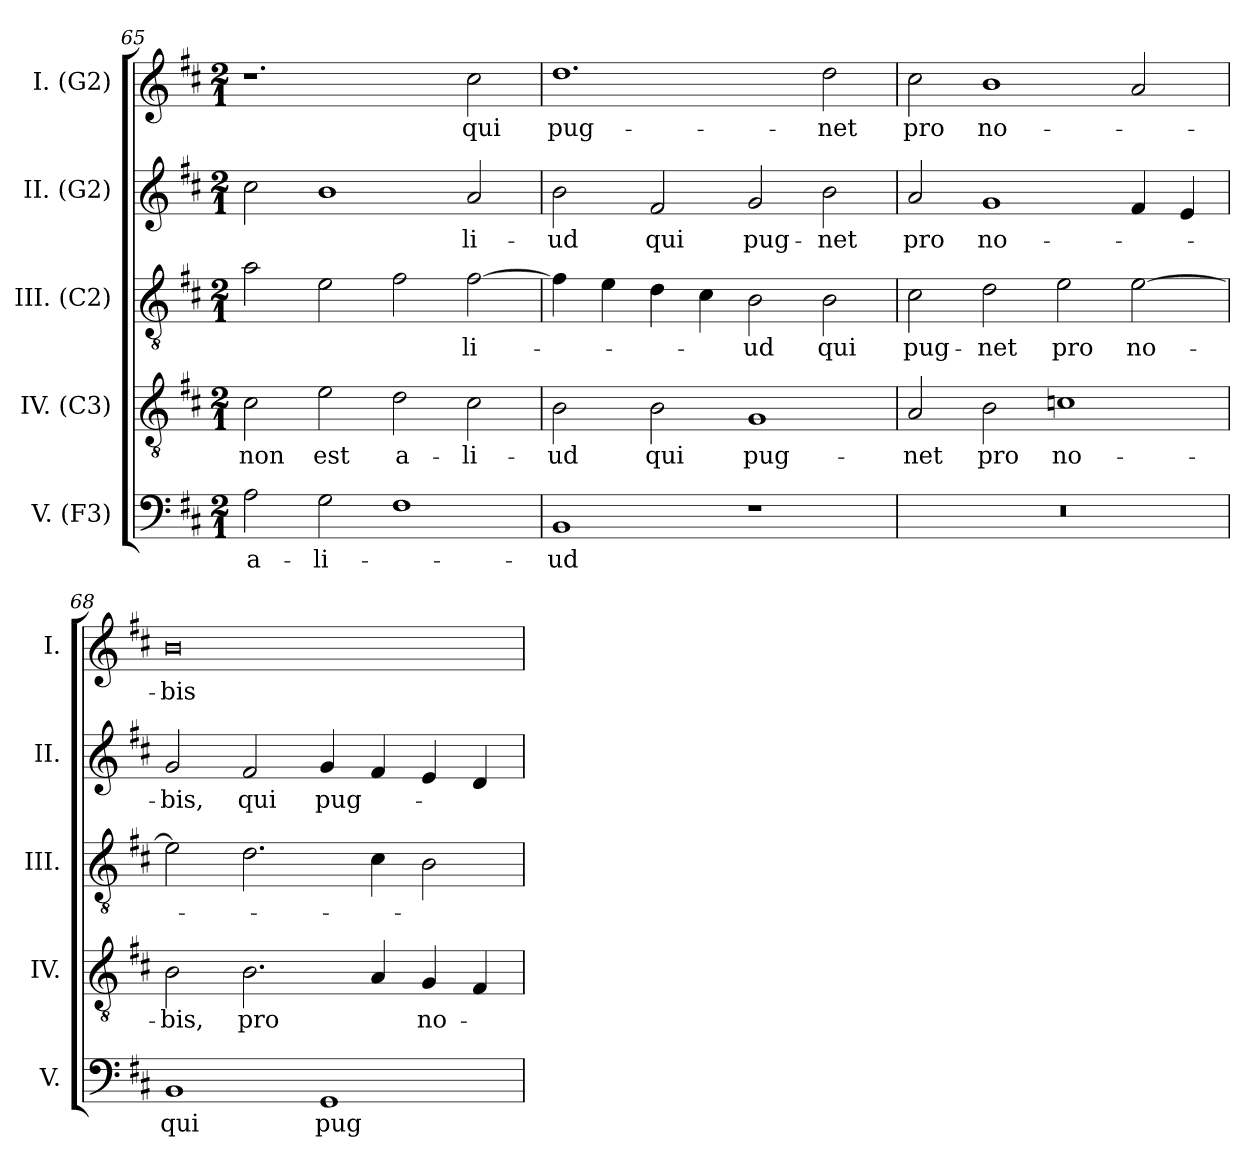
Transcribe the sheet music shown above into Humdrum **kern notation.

**kern	**text	**kern	**text	**kern	**text	**kern	**text	**kern	**text
*part5	*part5	*part4	*part4	*part3	*part3	*part2	*part2	*part1	*part1
*staff5	*staff5	*staff4	*staff4	*staff3	*staff3	*staff2	*staff2	*staff1	*staff1
*I"V. (F3)	*	*I"IV. (C3)	*	*I"III. (C2)	*	*I"II. (G2)	*	*I"I. (G2)	*
*I'V.	*	*I'IV.	*	*I'III.	*	*I'II.	*	*I'I.	*
!!LO:LB:g=z
*clefF4	*	*clefGv2	*	*clefGv2	*	*clefG2	*	*clefG2	*
*	*	*	*	*ITrd7c12	*	*ITrd7c12	*	*	*
*k[f#c#]	*	*k[f#c#]	*	*k[f#c#]	*	*k[f#c#]	*	*k[f#c#]	*
*D:	*	*D:	*	*D:	*	*D:	*	*D:	*
*M2/1	*	*M2/1	*	*M2/1	*	*M2/1	*	*M2/1	*
=65	=65	=65	=65	=65	=65	=65	=65	=65	=65
!	!LO:LY:b:color=#000000	!	!	!	!	!	!	!	!
!	!	!	!LO:LY:b:color=#000000	!	!	!	!	!	!
2Ai\	a-	2c#i\	non	2Ai\	.	2c#i\	.	1.r	.
!	!LO:LY:b:color=#000000	!	!	!	!	!	!	!	!
!	!	!	!LO:LY:b:color=#000000	!	!	!	!	!	!
2Gi\	-li-	2ei\	est	2Ei\	.	1Bi	.	.	.
!	!	!	!LO:LY:b:color=#000000	!	!	!	!	!	!
1F#i	.	2di\	a-	2F#i\	.	.	.	.	.
!	!	!	!LO:LY:b:color=#000000	!	!	!	!	!	!
!	!	!	!	!	!LO:LY:b:color=#000000	!	!	!	!
!	!	!	!	!	!	!	!LO:LY:b:color=#000000	!	!
!	!	!	!	!	!	!	!	!	!LO:LY:b:color=#000000
.	.	2c#i\	-li-	[2F#i\	-li-	2Ai/	-li-	2cc#i\	qui
=66	=66	=66	=66	=66	=66	=66	=66	=66	=66
!	!LO:LY:b:color=#000000	!	!	!	!	!	!	!	!
!	!	!	!LO:LY:b:color=#000000	!	!	!	!	!	!
!	!	!	!	!	!	!	!LO:LY:b:color=#000000	!	!
!	!	!	!	!	!	!	!	!	!LO:LY:b:color=#000000
1BBi	-ud	2Bi\	-ud	4F#i\]	.	2Bi\	-ud	1.ddi	pug-
.	.	.	.	4Ei\	.	.	.	.	.
!	!	!	!LO:LY:b:color=#000000	!	!	!	!	!	!
!	!	!	!	!	!	!	!LO:LY:b:color=#000000	!	!
.	.	2Bi\	qui	4Di\	.	2F#i/	qui	.	.
.	.	.	.	4C#i\	.	.	.	.	.
!	!	!	!LO:LY:b:color=#000000	!	!	!	!	!	!
!	!	!	!	!	!LO:LY:b:color=#000000	!	!	!	!
!	!	!	!	!	!	!	!LO:LY:b:color=#000000	!	!
1r	.	1Gi	pug-	2BBi\	-ud	2Gi/	pug-	.	.
!	!	!	!	!	!LO:LY:b:color=#000000	!	!	!	!
!	!	!	!	!	!	!	!LO:LY:b:color=#000000	!	!
!	!	!	!	!	!	!	!	!	!LO:LY:b:color=#000000
.	.	.	.	2BBi\	qui	2Bi\	-net	2ddi\	-net
=67	=67	=67	=67	=67	=67	=67	=67	=67	=67
!LO:N:vis=1	!	!	!	!	!	!	!	!	!
!	!	!	!LO:LY:b:color=#000000	!	!	!	!	!	!
!	!	!	!	!	!LO:LY:b:color=#000000	!	!	!	!
!	!	!	!	!	!	!	!LO:LY:b:color=#000000	!	!
!	!	!	!	!	!	!	!	!	!LO:LY:b:color=#000000
0r	.	2Ai/	-net	2C#i\	pug-	2Ai/	pro	2cc#i\	pro
!	!	!	!LO:LY:b:color=#000000	!	!	!	!	!	!
!	!	!	!	!	!LO:LY:b:color=#000000	!	!	!	!
!	!	!	!	!	!	!	!LO:LY:b:color=#000000	!	!
!	!	!	!	!	!	!	!	!	!LO:LY:b:color=#000000
.	.	2Bi\	pro	2Di\	-net	1Gi	no-	1bi	no-
!	!	!	!LO:LY:b:color=#000000	!	!	!	!	!	!
!	!	!	!	!	!LO:LY:b:color=#000000	!	!	!	!
.	.	1cni	no-	2Ei\	pro	.	.	.	.
!	!	!	!	!	!LO:LY:b:color=#000000	!	!	!	!
.	.	.	.	[2Ei\	no-	4F#i/	.	2ai/	.
.	.	.	.	.	.	4Ei/	.	.	.
=68	=68	=68	=68	=68	=68	=68	=68	=68	=68
!	!LO:LY:b:color=#000000	!	!	!	!	!	!	!	!
!	!	!	!LO:LY:b:color=#000000	!	!	!	!	!	!
!	!	!	!	!	!	!	!LO:LY:b:color=#000000	!	!
!	!	!	!	!	!	!	!	!	!LO:LY:b:color=#000000
1BBi	qui	2Bi\	-bis,	2Ei\]	.	2Gi/	-bis,	0bi	-bis
!	!	!	!LO:LY:b:color=#000000	!	!	!	!	!	!
!	!	!	!	!	!	!	!LO:LY:b:color=#000000	!	!
.	.	2.Bi\	pro	2.Di\	.	2F#i/	qui	.	.
!	!LO:LY:b:color=#000000	!	!	!	!	!	!	!	!
!	!	!	!	!	!	!	!LO:LY:b:color=#000000	!	!
1GGi	pug-	.	.	.	.	4Gi/	pug-	.	.
.	.	4Ai/	.	4C#i\	.	4F#i/	.	.	.
!	!	!	!LO:LY:b:color=#000000	!	!	!	!	!	!
.	.	4Gi/	no-	2BBi\	.	4Ei/	.	.	.
.	.	4F#i/	.	.	.	4Di/	.	.	.
=	=	=	=	=	=	=	=	=	=
*-	*-	*-	*-	*-	*-	*-	*-	*-	*-
